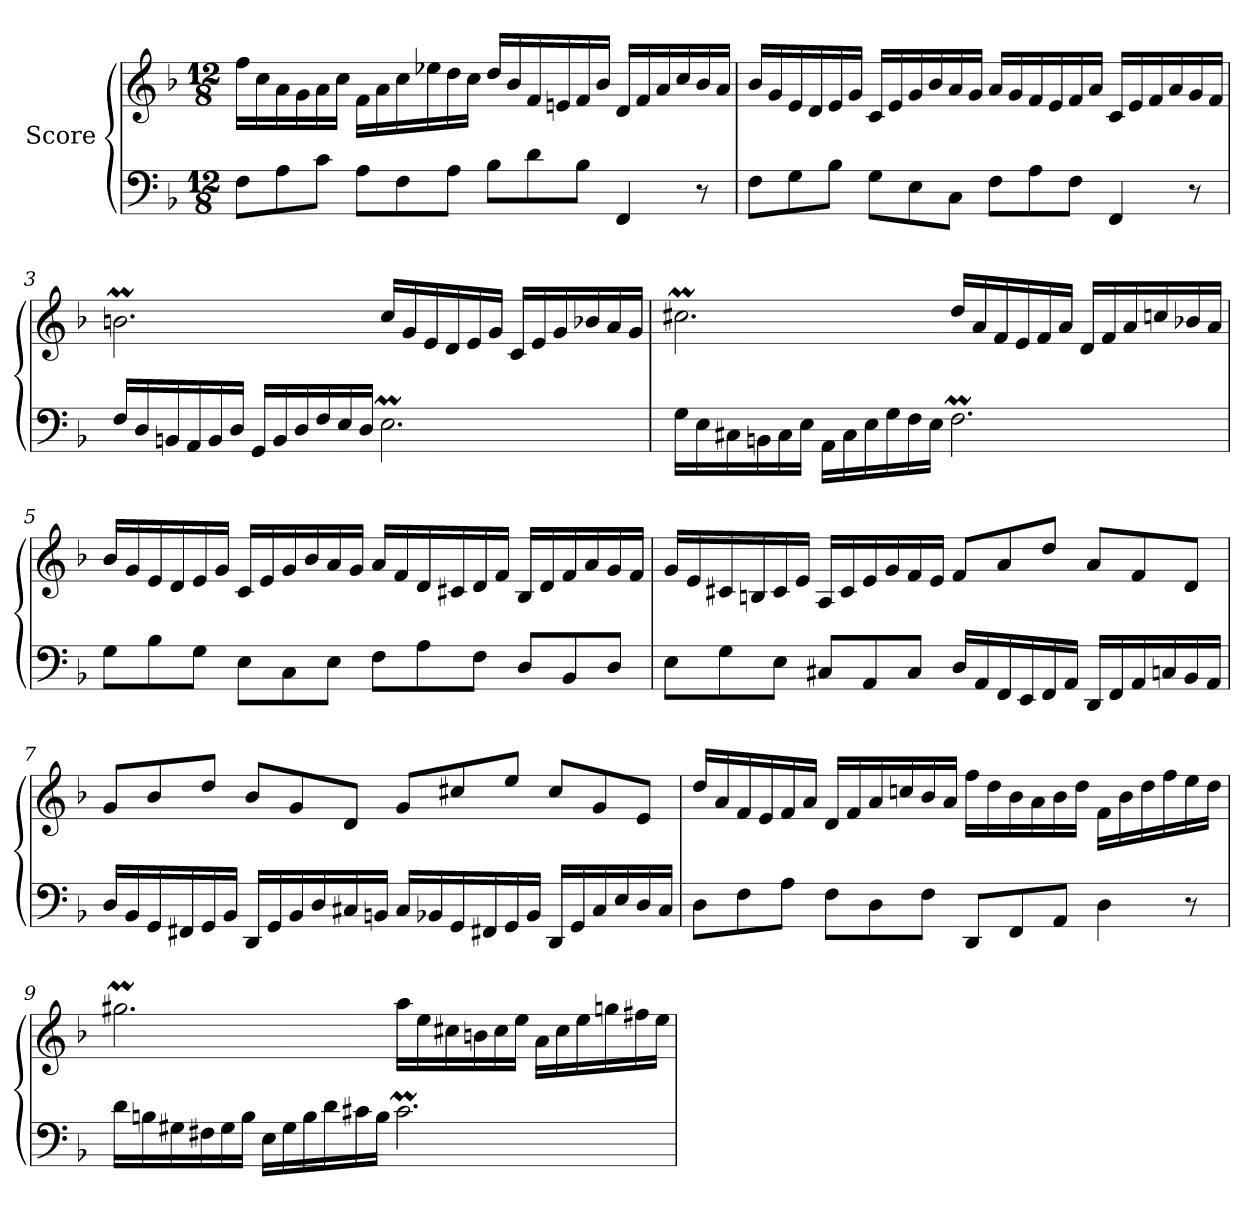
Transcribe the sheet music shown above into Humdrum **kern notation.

**kern	**kern
*part1	*part1
*staff2	*staff1
*I"Score	*
*clefF4	*clefG2
*k[b-]	*k[b-]
*M12/8	*M12/8
=1	=1
8F\L	16ff\LL
.	16cc\
8A\	16a\
.	16g\
8c\J	16a\
.	16cc\JJ
8A\L	16f\LL
.	16a\
8F\	16cc\
.	16ee-X\
8A\J	16dd\
.	16cc\JJ
8B-\L	16dd/LL
.	16b-/
8d\	16f/
.	16en/
8B-\J	16f/
.	16b-/JJ
4FF/	16d/LL
.	16f/
.	16a/
.	16cc/
8r	16b-/
.	16a/JJ
=2	=2
8F\L	16b-/LL
.	16g/
8G\	16e/
.	16d/
8B-\J	16e/
.	16g/JJ
8G\L	16c/LL
.	16e/
8E\	16g/
.	16b-/
8C\J	16a/
.	16g/JJ
8F\L	16a/LL
.	16g/
8A\	16f/
.	16e/
8F\J	16f/
.	16a/JJ
4FF/	16c/LL
.	16e/
.	16f/
.	16a/
8r	16g/
.	16f/JJ
!!LO:LB:g=z
=3	=3
16F/LL	2.bnm\
16D/	.
16BBn/	.
16AA/	.
16BB/	.
16D/JJ	.
16GG/LL	.
16BB/	.
16D/	.
16F/	.
16E/	.
16D/JJ	.
2.Em\	16cc/LL
.	16g/
.	16e/
.	16d/
.	16e/
.	16g/JJ
.	16c/LL
.	16e/
.	16g/
.	16b-X/
.	16a/
.	16g/JJ
=4	=4
16G\LL	2.cc#Xm\
16E\	.
16C#X\	.
16BBn\	.
16C#\	.
16E\JJ	.
16AA\LL	.
16C#\	.
16E\	.
16G\	.
16F\	.
16E\JJ	.
2.FM\	16dd/LL
.	16a/
.	16f/
.	16e/
.	16f/
.	16a/JJ
.	16d/LL
.	16f/
.	16a/
.	16ccn/
.	16b-X/
.	16a/JJ
!!LO:LB:g=z
=5	=5
8G\L	16b-/LL
.	16g/
8B-\	16e/
.	16d/
8G\J	16e/
.	16g/JJ
8E\L	16c/LL
.	16e/
8C\	16g/
.	16b-/
8E\J	16a/
.	16g/JJ
8F\L	16a/LL
.	16f/
8A\	16d/
.	16c#X/
8F\J	16d/
.	16f/JJ
8D/L	16B-/LL
.	16d/
8BB-/	16f/
.	16a/
8D/J	16g/
.	16f/JJ
=6	=6
8E\L	16g/LL
.	16e/
8G\	16c#X/
.	16Bn/
8E\J	16c#/
.	16e/JJ
8C#X/L	16A/LL
.	16c#/
8AA/	16e/
.	16g/
8C#/J	16f/
.	16e/JJ
16D/LL	8f/L
16AA/	.
16FF/	8a/
16EE/	.
16FF/	8dd/J
16AA/JJ	.
16DD/LL	8a/L
16FF/	.
16AA/	8f/
16Cn/	.
16BB-/	8d/J
16AA/JJ	.
!!LO:LB:g=z
=7	=7
16D/LL	8g/L
16BB-/	.
16GG/	8b-/
16FF#X/	.
16GG/	8dd/J
16BB-/JJ	.
16DD/LL	8b-/L
16GG/	.
16BB-/	8g/
16D/	.
16C#X/	8d/J
16BBn/JJ	.
16C#/LL	8g/L
16BB-X/	.
16GG/	8cc#X/
16FF#X/	.
16GG/	8ee/J
16BB-/JJ	.
16DD/LL	8cc#/L
16GG/	.
16C#/	8g/
16E/	.
16D/	8e/J
16C#/JJ	.
=8	=8
8D\L	16dd/LL
.	16a/
8F\	16f/
.	16e/
8A\J	16f/
.	16a/JJ
8F\L	16d/LL
.	16f/
8D\	16a/
.	16ccn/
8F\J	16b-/
.	16a/JJ
8DD/L	16ff\LL
.	16dd\
8FF/	16b-\
.	16a\
8AA/J	16b-\
.	16dd\JJ
4D\	16f\LL
.	16b-\
.	16dd\
.	16ff\
8r	16ee\
.	16dd\JJ
!!LO:PB:g=z
=9	=9
16d\LL	2.gg#Xm\
16Bn\	.
16G#X\	.
16F#X\	.
16G#\	.
16B\JJ	.
16E\LL	.
16G#\	.
16B\	.
16d\	.
16c#X\	.
16B\JJ	.
2.c#m\	16aa\LL
.	16ee\
.	16cc#X\
.	16bn\
.	16cc#\
.	16ee\JJ
.	16a\LL
.	16cc#\
.	16ee\
.	16ggn\
.	16ff#X\
.	16ee\JJ
=	=
*-	*-
